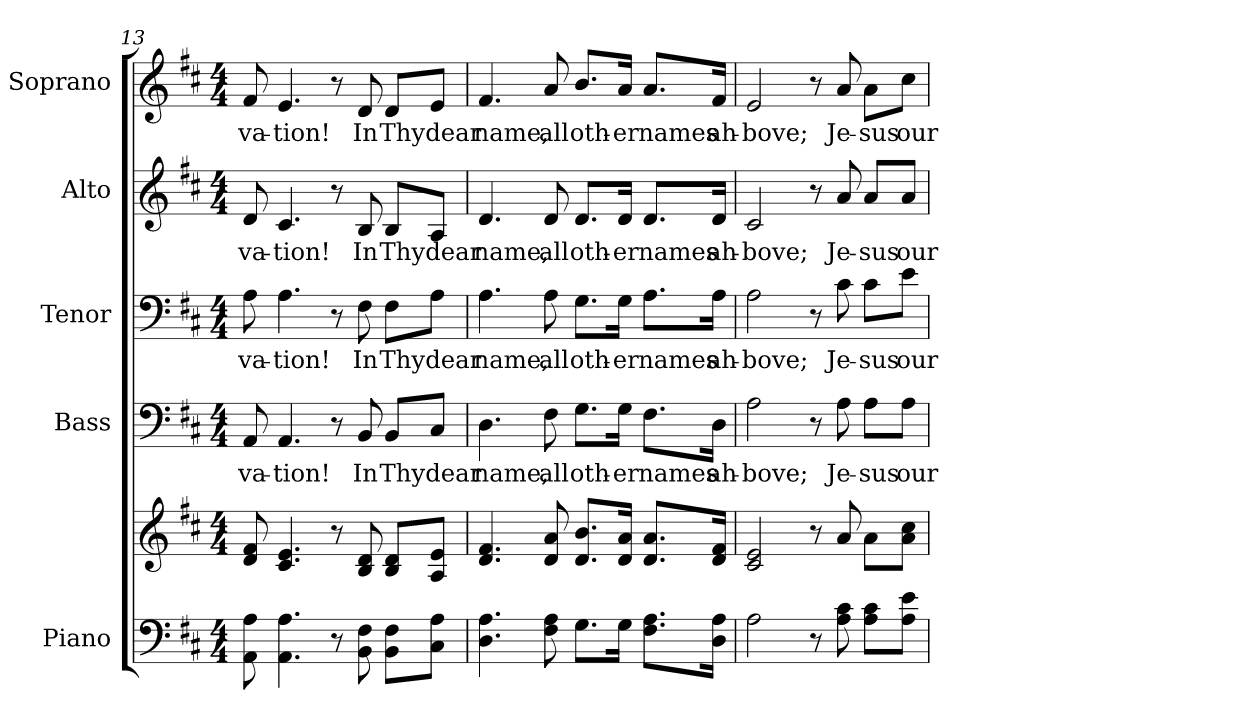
**kern	**kern	**kern	**text	**kern	**text	**kern	**text	**kern	**text
*part5	*part5	*part4	*part4	*part3	*part3	*part2	*part2	*part1	*part1
*staff6	*staff5	*staff4	*staff4	*staff3	*staff3	*staff2	*staff2	*staff1	*staff1
*I"Piano	*	*I"Bass	*	*I"Tenor	*	*I"Alto	*	*I"Soprano	*
*I'Pno.	*	*I'B.	*	*I'T.	*	*I'A.	*	*I'S.	*
!!LO:PB:g=z
*clefF4	*clefG2	*clefF4	*	*clefF4	*	*clefG2	*	*clefG2	*
*k[f#c#]	*k[f#c#]	*k[f#c#]	*	*k[f#c#]	*	*k[f#c#]	*	*k[f#c#]	*
*D:	*D:	*D:	*	*D:	*	*D:	*	*D:	*
*M4/4	*M4/4	*M4/4	*	*M4/4	*	*M4/4	*	*M4/4	*
=13	=13	=13	=13	=13	=13	=13	=13	=13	=13
!	!	!	!LO:LY:b:color=#000000	!	!	!	!	!	!
!	!	!	!	!	!LO:LY:b:color=#000000	!	!	!	!
!	!	!	!	!	!	!	!LO:LY:b:color=#000000	!	!
!	!	!	!	!	!	!	!	!	!LO:LY:b:color=#000000
8AAi\ 8Ai	8di/ 8f#i	8AAi/	-va-	8Ai\	-va-	8di/	-va-	8f#i/	-va-
!	!	!	!LO:LY:b:color=#000000	!	!	!	!	!	!
!	!	!	!	!	!LO:LY:b:color=#000000	!	!	!	!
!	!	!	!	!	!	!	!LO:LY:b:color=#000000	!	!
!	!	!	!	!	!	!	!	!	!LO:LY:b:color=#000000
4.AAi\ 4.Ai	4.c#i/ 4.ei	4.AAi/	-tion!	4.Ai\	-tion!	4.c#i/	-tion!	4.ei/	-tion!
8r	8r	8r	.	8r	.	8r	.	8r	.
!	!	!	!LO:LY:b:color=#000000	!	!	!	!	!	!
!	!	!	!	!	!LO:LY:b:color=#000000	!	!	!	!
!	!	!	!	!	!	!	!LO:LY:b:color=#000000	!	!
!	!	!	!	!	!	!	!	!	!LO:LY:b:color=#000000
8BBi\ 8F#i	8Bi/ 8di	8BBi/	In	8F#i\	In	8Bi/	In	8di/	In
!	!	!	!LO:LY:b:color=#000000	!	!	!	!	!	!
!	!	!	!	!	!LO:LY:b:color=#000000	!	!	!	!
!	!	!	!	!	!	!	!LO:LY:b:color=#000000	!	!
!	!	!	!	!	!	!	!	!	!LO:LY:b:color=#000000
8BBi\ 8F#i\L	8Bi/ 8di/L	8BBi/L	Thy	8F#i\L	Thy	8Bi/L	Thy	8di/L	Thy
!	!	!	!LO:LY:b:color=#000000	!	!	!	!	!	!
!	!	!	!	!	!LO:LY:b:color=#000000	!	!	!	!
!	!	!	!	!	!	!	!LO:LY:b:color=#000000	!	!
!	!	!	!	!	!	!	!	!	!LO:LY:b:color=#000000
8C#i\ 8Ai\J	8Ai/ 8ei/J	8C#i/J	dear	8Ai\J	dear	8Ai/J	dear	8ei/J	dear
=14	=14	=14	=14	=14	=14	=14	=14	=14	=14
!	!	!	!LO:LY:b:color=#000000	!	!	!	!	!	!
!	!	!	!	!	!LO:LY:b:color=#000000	!	!	!	!
!	!	!	!	!	!	!	!LO:LY:b:color=#000000	!	!
!	!	!	!	!	!	!	!	!	!LO:LY:b:color=#000000
4.Di\ 4.Ai	4.di/ 4.f#i	4.Di\	name,	4.Ai\	name,	4.di/	name,	4.f#i/	name,
!	!	!	!LO:LY:b:color=#000000	!	!	!	!	!	!
!	!	!	!	!	!LO:LY:b:color=#000000	!	!	!	!
!	!	!	!	!	!	!	!LO:LY:b:color=#000000	!	!
!	!	!	!	!	!	!	!	!	!LO:LY:b:color=#000000
8F#i\ 8Ai	8di/ 8ai	8F#i\	all	8Ai\	all	8di/	all	8ai/	all
!	!	!	!LO:LY:b:color=#000000	!	!	!	!	!	!
!	!	!	!	!	!LO:LY:b:color=#000000	!	!	!	!
!	!	!	!	!	!	!	!LO:LY:b:color=#000000	!	!
!	!	!	!	!	!	!	!	!	!LO:LY:b:color=#000000
8.Gi\L	8.di/ 8.bi/L	8.Gi\L	oth-	8.Gi\L	oth-	8.di/L	oth-	8.bi/L	oth-
!	!	!	!LO:LY:b:color=#000000	!	!	!	!	!	!
!	!	!	!	!	!LO:LY:b:color=#000000	!	!	!	!
!	!	!	!	!	!	!	!LO:LY:b:color=#000000	!	!
!	!	!	!	!	!	!	!	!	!LO:LY:b:color=#000000
16Gi\Jk	16di/ 16ai/Jk	16Gi\Jk	-er	16Gi\Jk	-er	16di/Jk	-er	16ai/Jk	-er
!	!	!	!LO:LY:b:color=#000000	!	!	!	!	!	!
!	!	!	!	!	!LO:LY:b:color=#000000	!	!	!	!
!	!	!	!	!	!	!	!LO:LY:b:color=#000000	!	!
!	!	!	!	!	!	!	!	!	!LO:LY:b:color=#000000
8.F#i\ 8.Ai\L	8.di/ 8.ai/L	8.F#i\L	names	8.Ai\L	names	8.di/L	names	8.ai/L	names
!	!	!	!LO:LY:b:color=#000000	!	!	!	!	!	!
!	!	!	!	!	!LO:LY:b:color=#000000	!	!	!	!
!	!	!	!	!	!	!	!LO:LY:b:color=#000000	!	!
!	!	!	!	!	!	!	!	!	!LO:LY:b:color=#000000
16Di\ 16Ai\Jk	16di/ 16f#i/Jk	16Di\Jk	ah-	16Ai\Jk	ah-	16di/Jk	ah-	16f#i/Jk	ah-
!!LO:PB:g=z
=15	=15	=15	=15	=15	=15	=15	=15	=15	=15
!	!	!	!LO:LY:b:color=#000000	!	!	!	!	!	!
!	!	!	!	!	!LO:LY:b:color=#000000	!	!	!	!
!	!	!	!	!	!	!	!LO:LY:b:color=#000000	!	!
!	!	!	!	!	!	!	!	!	!LO:LY:b:color=#000000
2Ai\	2c#i/ 2ei	2Ai\	-bove;	2Ai\	-bove;	2c#i/	-bove;	2ei/	-bove;
8r	8r	8r	.	8r	.	8r	.	8r	.
!	!	!	!LO:LY:b:color=#000000	!	!	!	!	!	!
!	!	!	!	!	!LO:LY:b:color=#000000	!	!	!	!
!	!	!	!	!	!	!	!LO:LY:b:color=#000000	!	!
!	!	!	!	!	!	!	!	!	!LO:LY:b:color=#000000
8Ai\ 8c#i	8ai/	8Ai\	Je-	8c#i\	Je-	8ai/	Je-	8ai/	Je-
!	!	!	!LO:LY:b:color=#000000	!	!	!	!	!	!
!	!	!	!	!	!LO:LY:b:color=#000000	!	!	!	!
!	!	!	!	!	!	!	!LO:LY:b:color=#000000	!	!
!	!	!	!	!	!	!	!	!	!LO:LY:b:color=#000000
8Ai\ 8c#i\L	8ai\L	8Ai\L	-sus	8c#i\L	-sus	8ai/L	-sus	8ai\L	-sus
!	!	!	!LO:LY:b:color=#000000	!	!	!	!	!	!
!	!	!	!	!	!LO:LY:b:color=#000000	!	!	!	!
!	!	!	!	!	!	!	!LO:LY:b:color=#000000	!	!
!	!	!	!	!	!	!	!	!	!LO:LY:b:color=#000000
8Ai\ 8ei\J	8ai\ 8cc#i\J	8Ai\J	our	8ei\J	our	8ai/J	our	8cc#i\J	our
=	=	=	=	=	=	=	=	=	=
*-	*-	*-	*-	*-	*-	*-	*-	*-	*-
